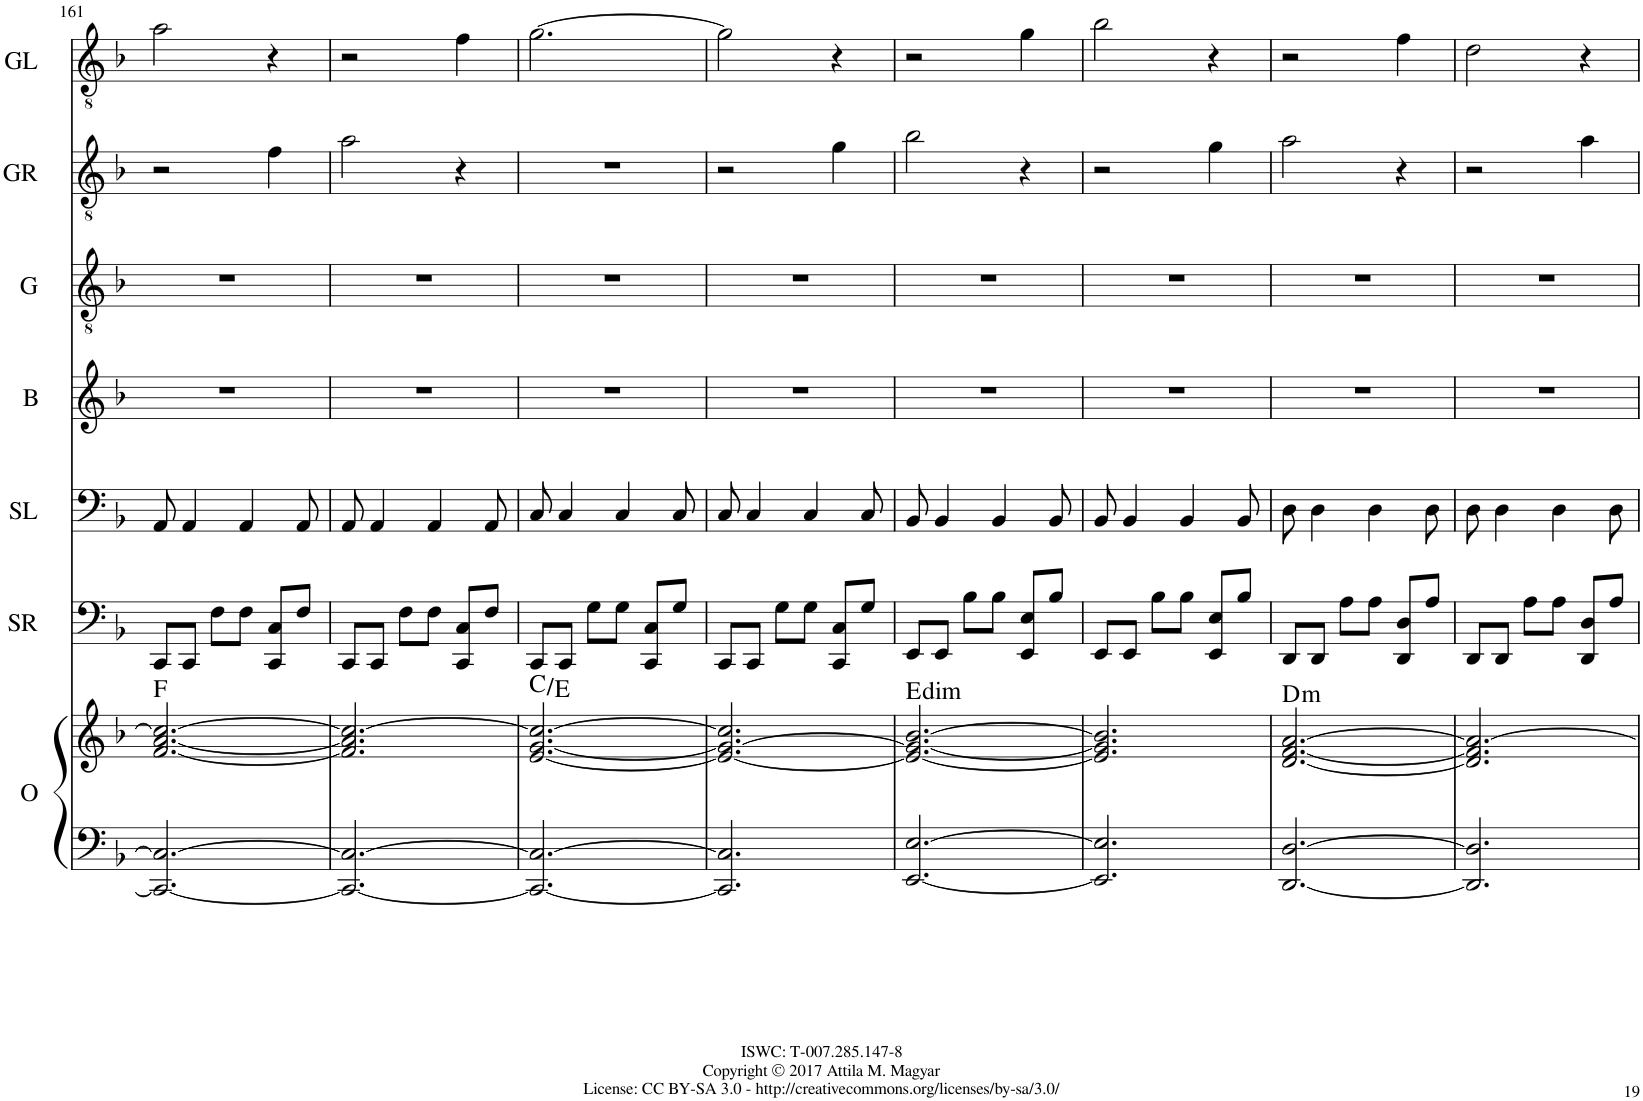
**kern	**kern	**harte	**kern	**kern	**kern	**kern	**kern	**kern
*part7	*part7	*part7	*part6	*part5	*part4	*part3	*part2	*part1
*staff8	*staff7	*	*staff6	*staff5	*staff4	*staff3	*staff2	*staff1
*I"Organ	*	*	*I"SynthR	*I"SynthL	*I"Bell	*I"Gtr	*I"GtrR	*I"GtrL
*I'O	*	*	*I'SR	*I'SL	*I'B	*I'G	*I'GR	*I'GL
!!LO:PB:g=z
*clefF4	*clefG2	*	*clefF4	*clefF4	*clefG2	*clefGv2	*clefGv2	*clefGv2
*k[b-]	*k[b-]	*	*k[b-]	*k[b-]	*k[b-]	*k[b-]	*k[b-]	*k[b-]
=161	=161	=161	=161	=161	=161	=161	=161	=161
2.CC/_ 2.C/_	[2.f/ [2.a/ 2.cc/_	F:maj	8CC/L	8AA/	1r	1r	2r	2a\
.	.	.	8CC/J	4AA/	.	.	.	.
.	.	.	8F\L	.	.	.	.	.
.	.	.	8F\J	4AA/	.	.	.	.
.	.	.	8CC/ 8C/L	.	.	.	4f\	4r
.	.	.	8F/J	8AA/	.	.	.	.
4ryy	4ryy	.	4ryy	4ryy	.	.	4ryy	4ryy
=162	=162	=162	=162	=162	=162	=162	=162	=162
2.CC/_ 2.C/_	2.f/] 2.a/] 2.cc/_	.	8CC/L	8AA/	1r	1r	2a\	2r
.	.	.	8CC/J	4AA/	.	.	.	.
.	.	.	8F\L	.	.	.	.	.
.	.	.	8F\J	4AA/	.	.	.	.
.	.	.	8CC/ 8C/L	.	.	.	4r	4f\
.	.	.	8F/J	8AA/	.	.	.	.
4ryy	4ryy	.	4ryy	4ryy	.	.	4ryy	4ryy
=163	=163	=163	=163	=163	=163	=163	=163	=163
2.CC/_ 2.C/_	[2.e/ [2.g/ 2.cc/_	C:maj/3	8CC/L	8C/	1r	1r	1r	[2.g\
.	.	.	8CC/J	4C/	.	.	.	.
.	.	.	8G\L	.	.	.	.	.
.	.	.	8G\J	4C/	.	.	.	.
.	.	.	8CC/ 8C/L	.	.	.	.	.
.	.	.	8G/J	8C/	.	.	.	.
4ryy	4ryy	.	4ryy	4ryy	.	.	.	4ryy
=164	=164	=164	=164	=164	=164	=164	=164	=164
2.CC/] 2.C/]	2.e/_ 2.g/_ 2.cc/]	.	8CC/L	8C/	1r	1r	2r	2g\]
.	.	.	8CC/J	4C/	.	.	.	.
.	.	.	8G\L	.	.	.	.	.
.	.	.	8G\J	4C/	.	.	.	.
.	.	.	8CC/ 8C/L	.	.	.	4g\	4r
.	.	.	8G/J	8C/	.	.	.	.
4ryy	4ryy	.	4ryy	4ryy	.	.	4ryy	4ryy
=165	=165	=165	=165	=165	=165	=165	=165	=165
!	!	!LO:H:kt=dim	!	!	!	!	!	!
[2.EE/ [2.E/	2.e/_ 2.g/_ [2.b-/	E:dim	8EE/L	8BB-/	1r	1r	2b-\	2r
.	.	.	8EE/J	4BB-/	.	.	.	.
.	.	.	8B-\L	.	.	.	.	.
.	.	.	8B-\J	4BB-/	.	.	.	.
.	.	.	8EE/ 8E/L	.	.	.	4r	4g\
.	.	.	8B-/J	8BB-/	.	.	.	.
4ryy	4ryy	.	4ryy	4ryy	.	.	4ryy	4ryy
=166	=166	=166	=166	=166	=166	=166	=166	=166
2.EE/] 2.E/]	2.e/] 2.g/] 2.b-/]	.	8EE/L	8BB-/	1r	1r	2r	2b-\
.	.	.	8EE/J	4BB-/	.	.	.	.
.	.	.	8B-\L	.	.	.	.	.
.	.	.	8B-\J	4BB-/	.	.	.	.
.	.	.	8EE/ 8E/L	.	.	.	4g\	4r
.	.	.	8B-/J	8BB-/	.	.	.	.
4ryy	4ryy	.	4ryy	4ryy	.	.	4ryy	4ryy
=167	=167	=167	=167	=167	=167	=167	=167	=167
!	!	!LO:H:kt=m	!	!	!	!	!	!
[2.DD/ [2.D/	[2.d/ [2.f/ [2.a/	D:min	8DD/L	8D\	1r	1r	2a\	2r
.	.	.	8DD/J	4D\	.	.	.	.
.	.	.	8A\L	.	.	.	.	.
.	.	.	8A\J	4D\	.	.	.	.
.	.	.	8DD/ 8D/L	.	.	.	4r	4f\
.	.	.	8A/J	8D\	.	.	.	.
4ryy	4ryy	.	4ryy	4ryy	.	.	4ryy	4ryy
=168	=168	=168	=168	=168	=168	=168	=168	=168
2.DD/] 2.D/]	2.d/] 2.f/] 2.a/_	.	8DD/L	8D\	1r	1r	2r	2d\
.	.	.	8DD/J	4D\	.	.	.	.
.	.	.	8A\L	.	.	.	.	.
.	.	.	8A\J	4D\	.	.	.	.
.	.	.	8DD/ 8D/L	.	.	.	4a\	4r
.	.	.	8A/J	8D\	.	.	.	.
4ryy	4ryy	.	4ryy	4ryy	.	.	4ryy	4ryy
=	=	=	=	=	=	=	=	=
*-	*-	*-	*-	*-	*-	*-	*-	*-
